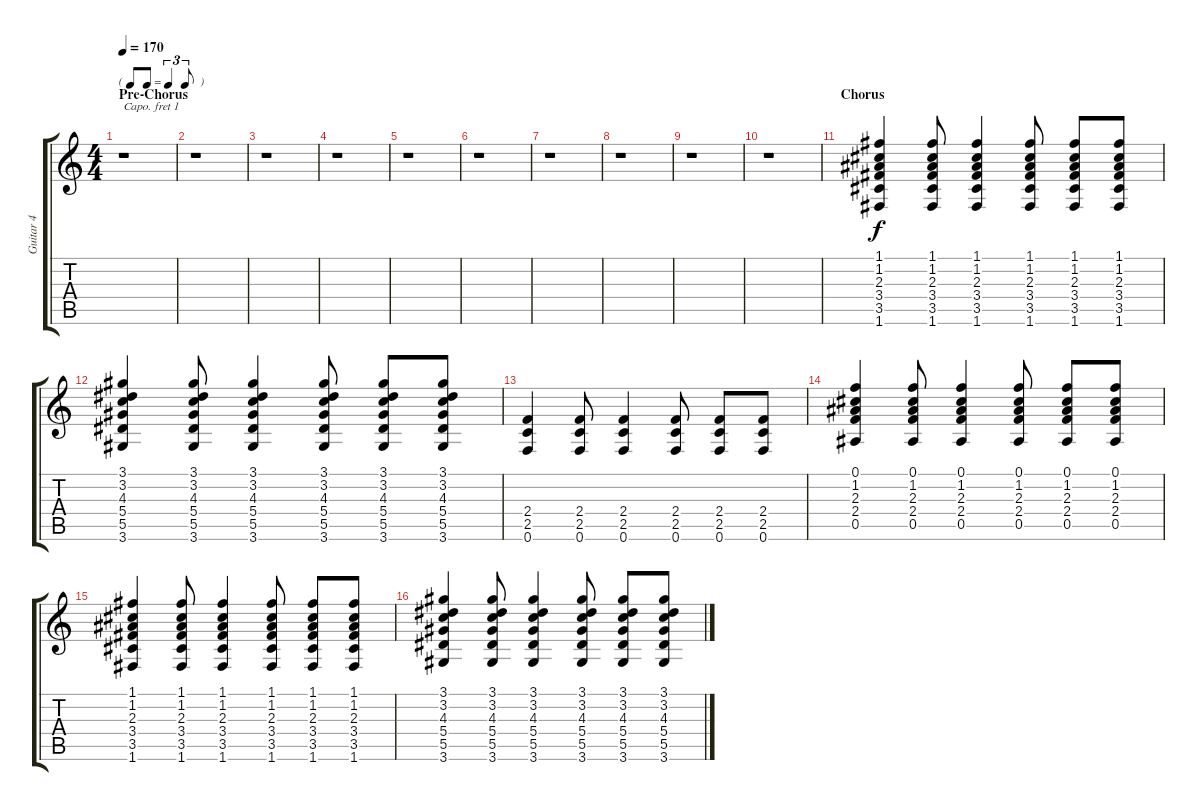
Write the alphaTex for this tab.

\track ("Guitar 4" "Guitar 4") {instrument distortionguitar}
\staff {score tabs}
\capo 1
\tuning (E4 B3 G3 D3 A2 E2) {hide}
\ts (4 4)
\tf triplet8th
\section ("" "Pre-Chorus")
\tempo 170
\clef g2
\ks c
r.1{dy f} |
r.1 |
r.1 |
r.1 |
r.1 |
r.1 |
r.1 |
r.1 |
r.1 |
r.1 |
\section ("" "Chorus")
(1.1 1.2 2.3 3.4 3.5 1.6).4 (1.1 1.2 2.3 3.4 3.5 1.6).8 (1.1 1.2 2.3 3.4 3.5 1.6).4 (1.1 1.2 2.3 3.4 3.5 1.6).8 (1.1 1.2 2.3 3.4 3.5 1.6).8 (1.1 1.2 2.3 3.4 3.5 1.6).8 |
(3.1 3.2 4.3 5.4 5.5 3.6).4 (3.1 3.2 4.3 5.4 5.5 3.6).8 (3.1 3.2 4.3 5.4 5.5 3.6).4 (3.1 3.2 4.3 5.4 5.5 3.6).8 (3.1 3.2 4.3 5.4 5.5 3.6).8 (3.1 3.2 4.3 5.4 5.5 3.6).8 |
(2.4 2.5 0.6).4 (2.4 2.5 0.6).8 (2.4 2.5 0.6).4 (2.4 2.5 0.6).8 (2.4 2.5 0.6).8 (2.4 2.5 0.6).8 |
(0.1 1.2 2.3 2.4 0.5).4 (0.1 1.2 2.3 2.4 0.5).8 (0.1 1.2 2.3 2.4 0.5).4 (0.1 1.2 2.3 2.4 0.5).8 (0.1 1.2 2.3 2.4 0.5).8 (0.1 1.2 2.3 2.4 0.5).8 |
(1.1 1.2 2.3 3.4 3.5 1.6).4 (1.1 1.2 2.3 3.4 3.5 1.6).8 (1.1 1.2 2.3 3.4 3.5 1.6).4 (1.1 1.2 2.3 3.4 3.5 1.6).8 (1.1 1.2 2.3 3.4 3.5 1.6).8 (1.1 1.2 2.3 3.4 3.5 1.6).8 |
(3.1 3.2 4.3 5.4 5.5 3.6).4 (3.1 3.2 4.3 5.4 5.5 3.6).8 (3.1 3.2 4.3 5.4 5.5 3.6).4 (3.1 3.2 4.3 5.4 5.5 3.6).8 (3.1 3.2 4.3 5.4 5.5 3.6).8 (3.1 3.2 4.3 5.4 5.5 3.6).8
